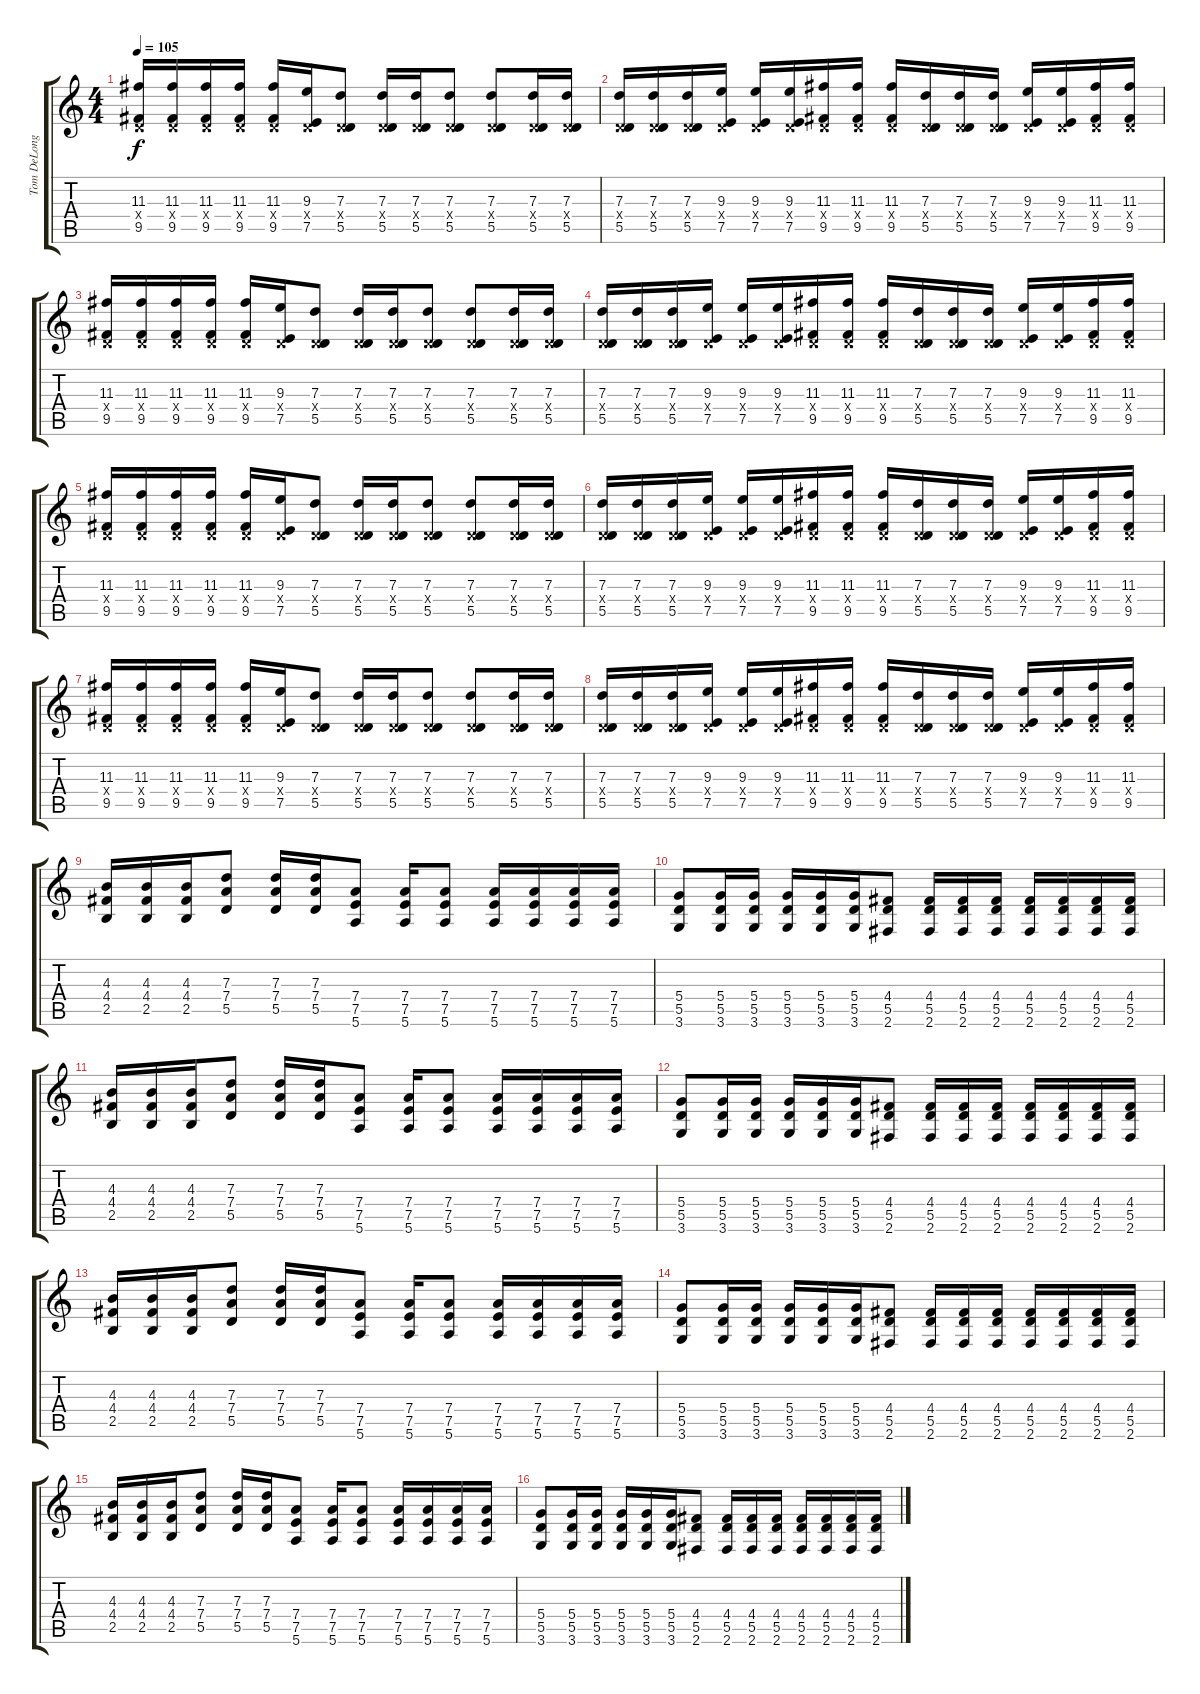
\track ("Tom DeLonge (Lead)" "Tom DeLong") {instrument overdrivenguitar}
\staff {score tabs}
\tuning (E4 B3 G3 D3 A2 E2) {hide}
\ts (4 4)
\tempo 105
\clef g2
\ks c
(11.3 0.4{x} 9.5).16{dy f instrument overdrivenguitar} (11.3 0.4{x} 9.5).16 (11.3 0.4{x} 9.5).16 (11.3 0.4{x} 9.5).16 (11.3 0.4{x} 9.5).16 (9.3 0.4{x} 7.5).16 (7.3 0.4{x} 5.5).8 (7.3 0.4{x} 5.5).16 (7.3 0.4{x} 5.5).16 (7.3 0.4{x} 5.5).8 (7.3 0.4{x} 5.5).8 (7.3 0.4{x} 5.5).16 (7.3 0.4{x} 5.5).16 |
(7.3 0.4{x} 5.5).16 (7.3 0.4{x} 5.5).16 (7.3 0.4{x} 5.5).16 (9.3 0.4{x} 7.5).16 (9.3 0.4{x} 7.5).16 (9.3 0.4{x} 7.5).16 (11.3 0.4{x} 9.5).16 (11.3 0.4{x} 9.5).16 (11.3 0.4{x} 9.5).16 (7.3 0.4{x} 5.5).16 (7.3 0.4{x} 5.5).16 (7.3 0.4{x} 5.5).16 (9.3 0.4{x} 7.5).16 (9.3 0.4{x} 7.5).16 (11.3 0.4{x} 9.5).16 (11.3 0.4{x} 9.5).16 |
(11.3 0.4{x} 9.5).16 (11.3 0.4{x} 9.5).16 (11.3 0.4{x} 9.5).16 (11.3 0.4{x} 9.5).16 (11.3 0.4{x} 9.5).16 (9.3 0.4{x} 7.5).16 (7.3 0.4{x} 5.5).8 (7.3 0.4{x} 5.5).16 (7.3 0.4{x} 5.5).16 (7.3 0.4{x} 5.5).8 (7.3 0.4{x} 5.5).8 (7.3 0.4{x} 5.5).16 (7.3 0.4{x} 5.5).16 |
(7.3 0.4{x} 5.5).16 (7.3 0.4{x} 5.5).16 (7.3 0.4{x} 5.5).16 (9.3 0.4{x} 7.5).16 (9.3 0.4{x} 7.5).16 (9.3 0.4{x} 7.5).16 (11.3 0.4{x} 9.5).16 (11.3 0.4{x} 9.5).16 (11.3 0.4{x} 9.5).16 (7.3 0.4{x} 5.5).16 (7.3 0.4{x} 5.5).16 (7.3 0.4{x} 5.5).16 (9.3 0.4{x} 7.5).16 (9.3 0.4{x} 7.5).16 (11.3 0.4{x} 9.5).16 (11.3 0.4{x} 9.5).16 |
(11.3 0.4{x} 9.5).16 (11.3 0.4{x} 9.5).16 (11.3 0.4{x} 9.5).16 (11.3 0.4{x} 9.5).16 (11.3 0.4{x} 9.5).16 (9.3 0.4{x} 7.5).16 (7.3 0.4{x} 5.5).8 (7.3 0.4{x} 5.5).16 (7.3 0.4{x} 5.5).16 (7.3 0.4{x} 5.5).8 (7.3 0.4{x} 5.5).8 (7.3 0.4{x} 5.5).16 (7.3 0.4{x} 5.5).16 |
(7.3 0.4{x} 5.5).16 (7.3 0.4{x} 5.5).16 (7.3 0.4{x} 5.5).16 (9.3 0.4{x} 7.5).16 (9.3 0.4{x} 7.5).16 (9.3 0.4{x} 7.5).16 (11.3 0.4{x} 9.5).16 (11.3 0.4{x} 9.5).16 (11.3 0.4{x} 9.5).16 (7.3 0.4{x} 5.5).16 (7.3 0.4{x} 5.5).16 (7.3 0.4{x} 5.5).16 (9.3 0.4{x} 7.5).16 (9.3 0.4{x} 7.5).16 (11.3 0.4{x} 9.5).16 (11.3 0.4{x} 9.5).16 |
(11.3 0.4{x} 9.5).16 (11.3 0.4{x} 9.5).16 (11.3 0.4{x} 9.5).16 (11.3 0.4{x} 9.5).16 (11.3 0.4{x} 9.5).16 (9.3 0.4{x} 7.5).16 (7.3 0.4{x} 5.5).8 (7.3 0.4{x} 5.5).16 (7.3 0.4{x} 5.5).16 (7.3 0.4{x} 5.5).8 (7.3 0.4{x} 5.5).8 (7.3 0.4{x} 5.5).16 (7.3 0.4{x} 5.5).16 |
(7.3 0.4{x} 5.5).16 (7.3 0.4{x} 5.5).16 (7.3 0.4{x} 5.5).16 (9.3 0.4{x} 7.5).16 (9.3 0.4{x} 7.5).16 (9.3 0.4{x} 7.5).16 (11.3 0.4{x} 9.5).16 (11.3 0.4{x} 9.5).16 (11.3 0.4{x} 9.5).16 (7.3 0.4{x} 5.5).16 (7.3 0.4{x} 5.5).16 (7.3 0.4{x} 5.5).16 (9.3 0.4{x} 7.5).16 (9.3 0.4{x} 7.5).16 (11.3 0.4{x} 9.5).16 (11.3 0.4{x} 9.5).16 |
(4.3 4.4 2.5).16 (4.3 4.4 2.5).16 (4.3 4.4 2.5).16 (7.3 7.4 5.5).8 (7.3 7.4 5.5).16 (7.3 7.4 5.5).16 (7.4 7.5 5.6).8 (7.4 7.5 5.6).16 (7.4 7.5 5.6).8 (7.4 7.5 5.6).16 (7.4 7.5 5.6).16 (7.4 7.5 5.6).16 (7.4 7.5 5.6).16 |
(5.4 5.5 3.6).8 (5.4 5.5 3.6).16 (5.4 5.5 3.6).16 (5.4 5.5 3.6).16 (5.4 5.5 3.6).16 (5.4 5.5 3.6).16 (4.4 5.5 2.6).8 (4.4 5.5 2.6).16 (4.4 5.5 2.6).16 (4.4 5.5 2.6).16 (4.4 5.5 2.6).16 (4.4 5.5 2.6).16 (4.4 5.5 2.6).16 (4.4 5.5 2.6).16 |
(4.3 4.4 2.5).16 (4.3 4.4 2.5).16 (4.3 4.4 2.5).16 (7.3 7.4 5.5).8 (7.3 7.4 5.5).16 (7.3 7.4 5.5).16 (7.4 7.5 5.6).8 (7.4 7.5 5.6).16 (7.4 7.5 5.6).8 (7.4 7.5 5.6).16 (7.4 7.5 5.6).16 (7.4 7.5 5.6).16 (7.4 7.5 5.6).16 |
(5.4 5.5 3.6).8 (5.4 5.5 3.6).16 (5.4 5.5 3.6).16 (5.4 5.5 3.6).16 (5.4 5.5 3.6).16 (5.4 5.5 3.6).16 (4.4 5.5 2.6).8 (4.4 5.5 2.6).16 (4.4 5.5 2.6).16 (4.4 5.5 2.6).16 (4.4 5.5 2.6).16 (4.4 5.5 2.6).16 (4.4 5.5 2.6).16 (4.4 5.5 2.6).16 |
(4.3 4.4 2.5).16 (4.3 4.4 2.5).16 (4.3 4.4 2.5).16 (7.3 7.4 5.5).8 (7.3 7.4 5.5).16 (7.3 7.4 5.5).16 (7.4 7.5 5.6).8 (7.4 7.5 5.6).16 (7.4 7.5 5.6).8 (7.4 7.5 5.6).16 (7.4 7.5 5.6).16 (7.4 7.5 5.6).16 (7.4 7.5 5.6).16 |
(5.4 5.5 3.6).8 (5.4 5.5 3.6).16 (5.4 5.5 3.6).16 (5.4 5.5 3.6).16 (5.4 5.5 3.6).16 (5.4 5.5 3.6).16 (4.4 5.5 2.6).8 (4.4 5.5 2.6).16 (4.4 5.5 2.6).16 (4.4 5.5 2.6).16 (4.4 5.5 2.6).16 (4.4 5.5 2.6).16 (4.4 5.5 2.6).16 (4.4 5.5 2.6).16 |
(4.3 4.4 2.5).16 (4.3 4.4 2.5).16 (4.3 4.4 2.5).16 (7.3 7.4 5.5).8 (7.3 7.4 5.5).16 (7.3 7.4 5.5).16 (7.4 7.5 5.6).8 (7.4 7.5 5.6).16 (7.4 7.5 5.6).8 (7.4 7.5 5.6).16 (7.4 7.5 5.6).16 (7.4 7.5 5.6).16 (7.4 7.5 5.6).16 |
(5.4 5.5 3.6).8 (5.4 5.5 3.6).16 (5.4 5.5 3.6).16 (5.4 5.5 3.6).16 (5.4 5.5 3.6).16 (5.4 5.5 3.6).16 (4.4 5.5 2.6).8 (4.4 5.5 2.6).16 (4.4 5.5 2.6).16 (4.4 5.5 2.6).16 (4.4 5.5 2.6).16 (4.4 5.5 2.6).16 (4.4 5.5 2.6).16 (4.4 5.5 2.6).16
